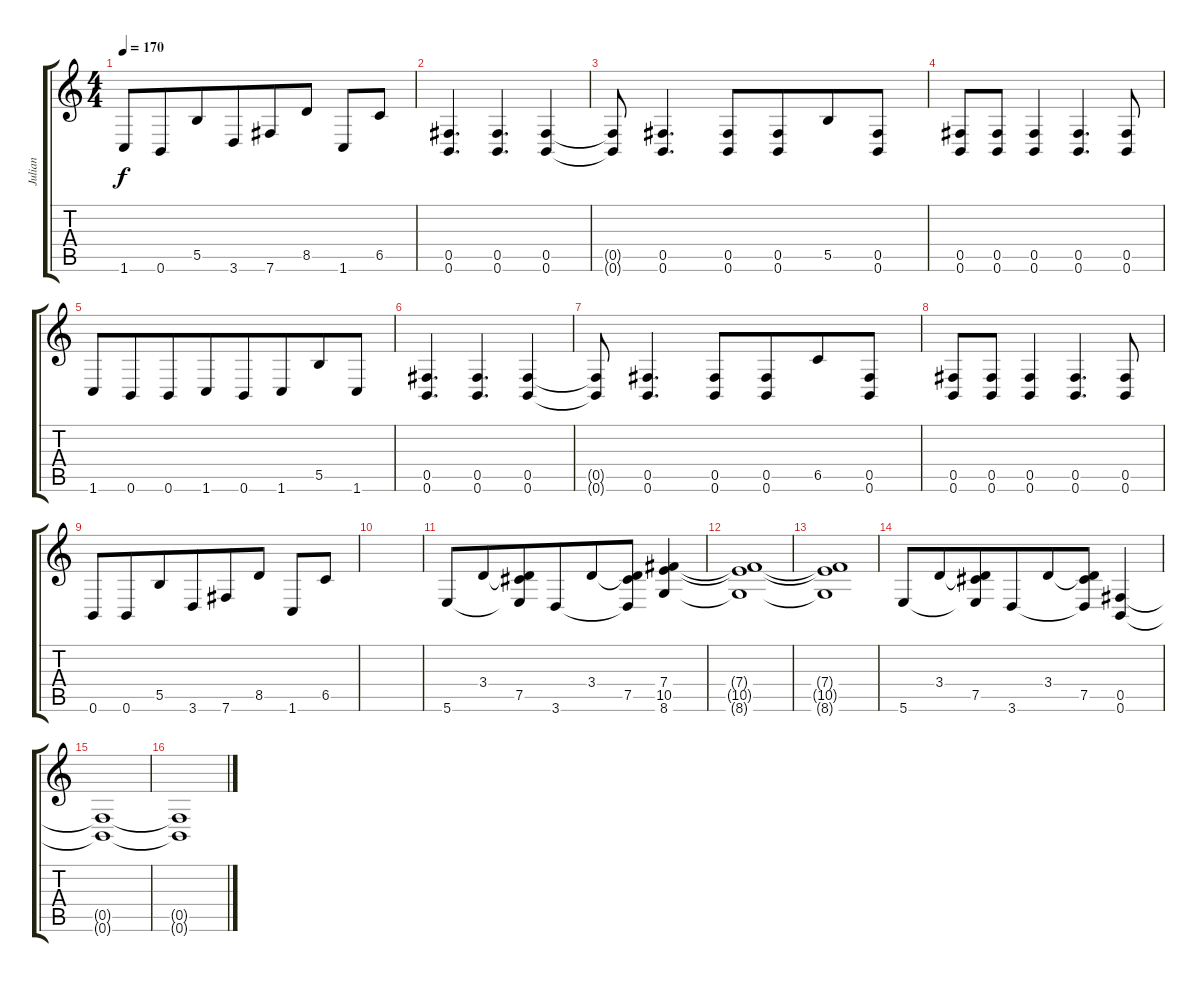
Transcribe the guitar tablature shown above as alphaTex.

\track ("Julian" "Julian") {instrument overdrivenguitar}
\staff {score tabs}
\tuning (Db4 Ab3 E3 B2 Gb2 B1) {hide}
\ts (4 4)
\tempo 170
\clef g2
\ks c
1.6.8{dy f} 0.6.8{beam merge} 5.5.8 3.6.8{beam merge} 7.6.8 8.5.8 1.6.8 6.5.8 |
(0.5 0.6).4{d} (0.5 0.6).4{d} (0.5 0.6).4 |
(0.5{t} 0.6{t}).8 (0.5 0.6).4{d beam merge} (0.5 0.6).8{beam merge} (0.5 0.6).8{beam merge} 5.5.8{beam merge} (0.5 0.6).8 |
(0.5 0.6).8 (0.5 0.6).8 (0.5 0.6).4 (0.5 0.6).4{d} (0.5 0.6).8 |
1.6.8{beam merge} 0.6.8{beam merge} 0.6.8{beam merge} 1.6.8{beam merge} 0.6.8{beam merge} 1.6.8{beam merge} 5.5.8{beam merge} 1.6.8 |
(0.5 0.6).4{d} (0.5 0.6).4{d} (0.5 0.6).4 |
(0.5{t} 0.6{t}).8 (0.5 0.6).4{d beam merge} (0.5 0.6).8{beam merge} (0.5 0.6).8{beam merge} 6.5.8{beam merge} (0.5 0.6).8 |
(0.5 0.6).8 (0.5 0.6).8 (0.5 0.6).4 (0.5 0.6).4{d} (0.5 0.6).8 |
0.6.8 0.6.8{beam merge} 5.5.8 3.6.8{beam merge} 7.6.8 8.5.8 1.6.8 6.5.8 |
|
5.6.8{beam merge} 3.4.8{beam merge} (3.4{t} 7.5 5.6{t}).8 3.6.8{beam merge} 3.4.8 (3.4{t} 7.5 3.6{t}).8{beam merge} (7.4 10.5 8.6).4 |
(7.4{t} 10.5{t} 8.6{t}).1 |
(7.4{t} 10.5{t} 8.6{t}).1 |
5.6.8{beam merge} 3.4.8{beam merge} (3.4{t} 7.5 5.6{t}).8 3.6.8{beam merge} 3.4.8 (3.4{t} 7.5 3.6{t}).8{beam merge} (0.5 0.6).4 |
(0.5{t} 0.6{t}).1 |
(0.5{t} 0.6{t}).1
